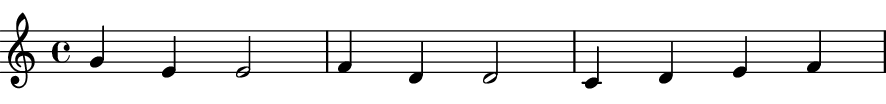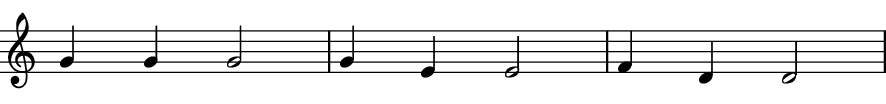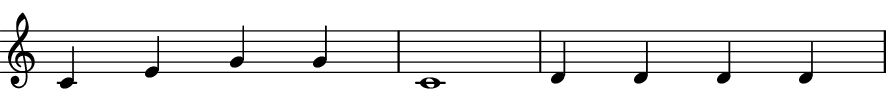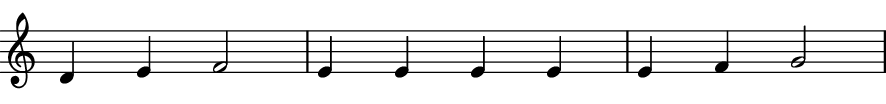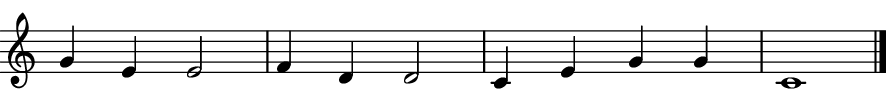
\version "2.18.2"

systemhoehe = 10
customvar = 40
customratio = 2
seitenhoehe = #(* systemhoehe customratio)
\header{
}

\paper{
  annotate-spacing = ##f
  indent=0\mm
  short-indent = 0\mm
  paper-width = 150\mm
  %line-width=120\mm
  oddFooterMarkup=##f
  evenFooterMarkup=##f
  oddHeaderMarkup=##f
  evenHeaderMarkup = ##f
  bookTitleMarkup = ##f
  scoreTitleMarkup = ##f
  print-page-number = ##f
  left-margin = 0
  right-margin = 0
  top-margin = -5\pt
  bottom-margin = 0
  paper-height = 50\pt %#(* seitenhoehe 1\pt)
  top-system-spacing.basic-distance = 15\pt
  markup-system-spacing.basic-distance = 0\pt
  top-markup-spacing.basic-distance = 0\pt
  system-system-spacing.basic-distance = 200\pt
}

\score{
  \layout {
  \context {
    \Score
    \remove "Bar_number_engraver"
%
%   %%%%%%%%%%%%%%%%%%%%%%%%%%%%%%%%%%%%%%%%%%%%%%%%%%%%%
%   % Here you adjust the distance between the notes,   %
%   % how many lines you need. If your song syllables   %
%   % are too dense, you need to increase the distance. %
%   % You should increase/decrease it by factor 2.      %
%   % Currently it is 1/60. Next up is 1/120, next down %
%   % 1/30. From there you can do a fine adjustment.    %
%   %%%%%%%%%%%%%%%%%%%%%%%%%%%%%%%%%%%%%%%%%%%%%%%%%%%%%
%
    \override SpacingSpanner.base-shortest-duration = #(ly:make-moment 1/50)
  }
  #(define after-title-space (* 2 cm))
  }
%
%%%%%%%%%%%%%%%%%%
% Music is here: %
%%%%%%%%%%%%%%%%%%
%
  \new Staff <<
    \new Voice{
      \relative c''{ g4 e4 e2 | f4 d4 d2 | c4 d4 e4 f4 | g4 g4 g2 |
               g4 e4 e2 | f4 d4 d2 | c4 e4 g4 g4 | c,1 |
               d4 d4 d4 d4 | d4 e4 f2 | e4 e4 e4 e4 | e4 f4 g2 |
                g4 e4 e2| f4 d4 d2| c4 e4 g4 g4 | c,1 \bar "|."
      }
    }>>
}
